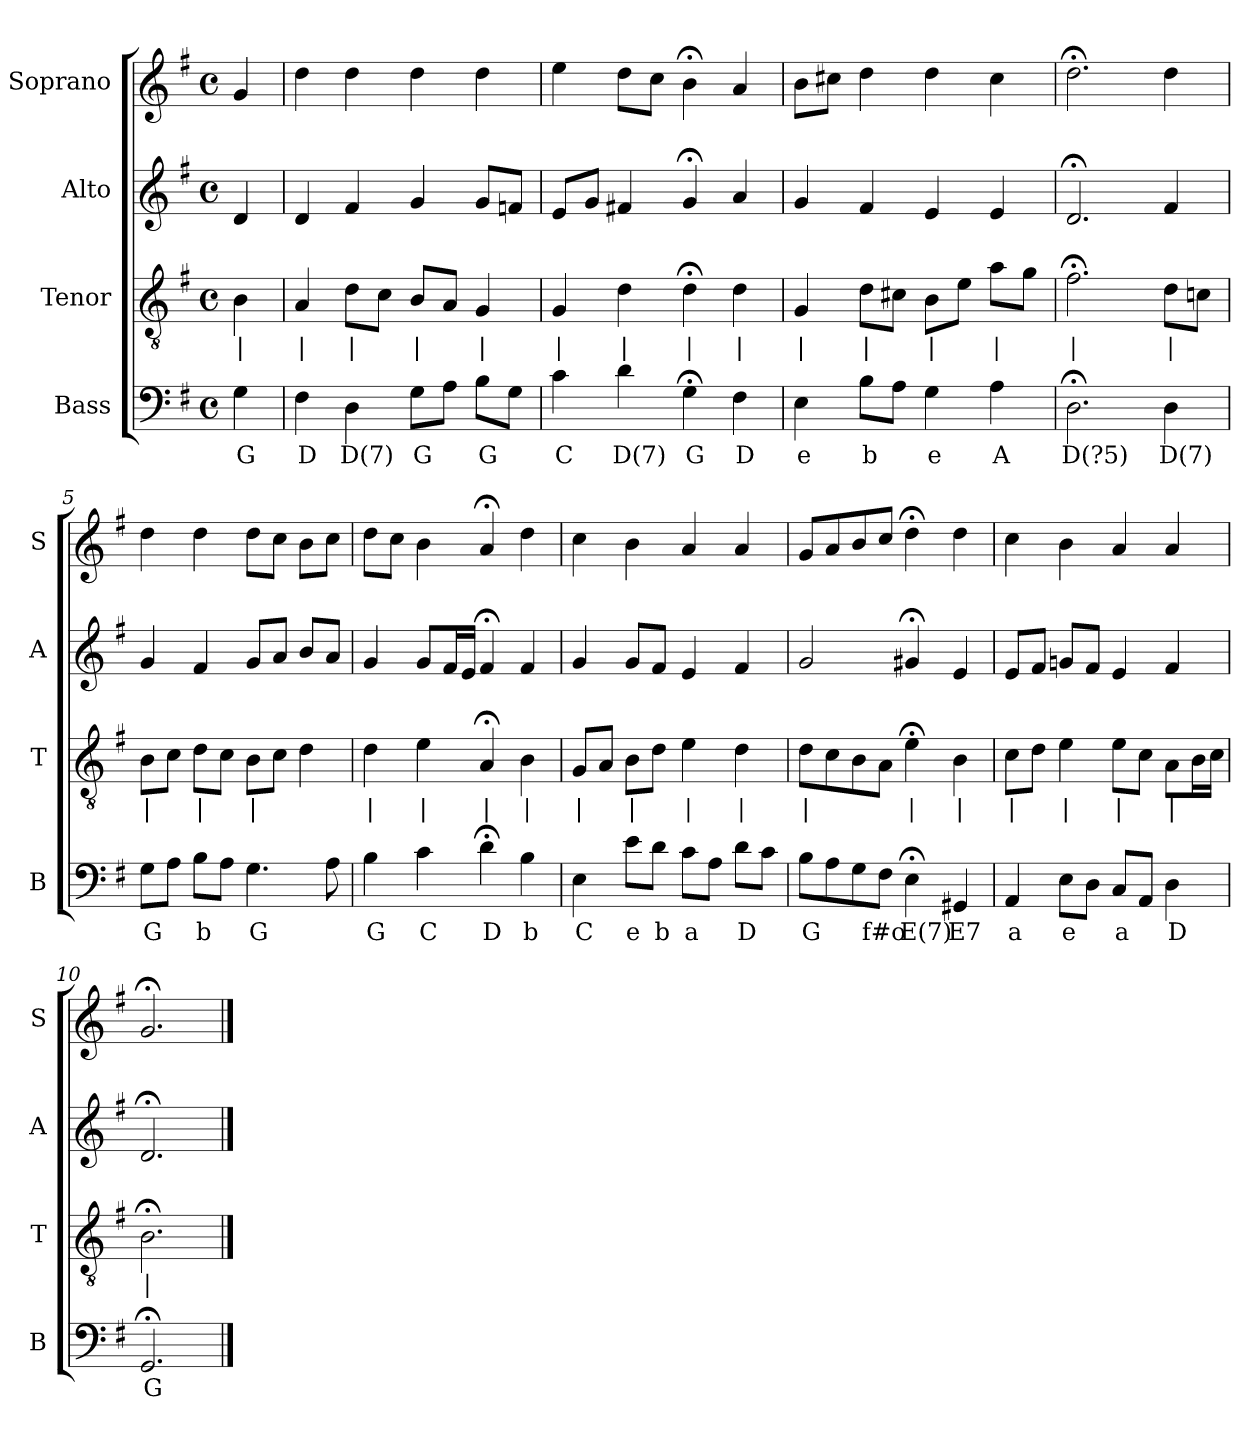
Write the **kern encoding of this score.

**kern	**text	**kern	**text	**kern	**kern
*part4	*part4	*part3	*part3	*part2	*part1
*staff4	*staff4	*staff3	*staff3	*staff2	*staff1
*I"Bass	*	*I"Tenor	*	*I"Alto	*I"Soprano
*I'B	*	*I'T	*	*I'A	*I'S
*clefF4	*	*clefGv2	*	*clefG2	*clefG2
*k[f#]	*	*k[f#]	*	*k[f#]	*k[f#]
*G:	*	*G:	*	*G:	*G:
*M4/4	*	*M4/4	*	*M4/4	*M4/4
*met(c)	*	*met(c)	*	*met(c)	*met(c)
*MM100	*	*MM100	*	*MM100	*MM100
=	=	=	=	=	=
4G	G	4B	|	4d	4g
=1	=1	=1	=1	=1	=1
4F#	D	4A	|	4d	4dd
4D	D(7)	8dL	|	4f#	4dd
.	.	8cJ	.	.	.
8GL	G	8BL	|	4g	4dd
8AJ	.	8AJ	.	.	.
8BL	G	4G	|	8gL	4dd
8GJ	.	.	.	8fnJ	.
=2	=2	=2	=2	=2	=2
4c	C	4G	|	8eL	4ee
.	.	.	.	8gJ	.
4d	D(7)	4d	|	4f#X	8ddL
.	.	.	.	.	8ccJ
4G;<	G	4d;<	|	4g;<	4b;<
4F#	D	4d	|	4a	4a
=3	=3	=3	=3	=3	=3
4E	e	4G	|	4g	8bL
.	.	.	.	.	8cc#XJ
8BL	b	8dL	|	4f#	4dd
8AJ	.	8c#XJ	.	.	.
4G	e	8BL	|	4e	4dd
.	.	8eJ	.	.	.
4A	A	8aL	|	4e	4cc#
.	.	8gJ	.	.	.
=4	=4	=4	=4	=4	=4
2.D;<	D(?5)	2.f#;<	|	2.d;<	2.dd;<
4D	D(7)	8dL	|	4f#	4dd
.	.	8cnJ	.	.	.
=5	=5	=5	=5	=5	=5
8GL	G	8BL	|	4g	4dd
8AJ	.	8cJ	.	.	.
8BL	b	8dL	|	4f#	4dd
8AJ	.	8cJ	.	.	.
4.G	G	8BL	|	8gL	8ddL
.	.	8cJ	.	8aJ	8ccJ
.	.	4d	.	8bL	8bL
8A	.	.	.	8aJ	8ccJ
=6	=6	=6	=6	=6	=6
4B	G	4d	|	4g	8ddL
.	.	.	.	.	8ccJ
4c	C	4e	|	8gL	4b
.	.	.	.	16f#L	.
.	.	.	.	16eJJ	.
4d;<	D	4A;<	|	4f#;<	4a;<
4B	b	4B	|	4f#	4dd
=7	=7	=7	=7	=7	=7
4E	C	8GL	|	4g	4cc
.	.	8AJ	.	.	.
8eL	e	8BL	|	8gL	4b
8dJ	b	8dJ	.	8f#J	.
8cL	a	4e	|	4e	4a
8AJ	.	.	.	.	.
8dL	D	4d	|	4f#	4a
8cJ	.	.	.	.	.
=8	=8	=8	=8	=8	=8
8BL	G	8dL	|	2g	8gL
8A	.	8c	.	.	8a
8G	.	8B	.	.	8b
8F#J	f#o	8AJ	.	.	8ccJ
4E;<	E(7)	4e;<	|	4g#X;<	4dd;<
4GG#X	E7	4B	|	4e	4dd
=9	=9	=9	=9	=9	=9
4AA	a	8cL	|	8eL	4cc
.	.	8dJ	.	8f#J	.
8EL	e	4e	|	8gnL	4b
8DJ	.	.	.	8f#J	.
8CL	a	8eL	|	4e	4a
8AAJ	.	8cJ	.	.	.
4D	D	8AL	|	4f#	4a
.	.	16BL	.	.	.
.	.	16cJJ	.	.	.
=10	=10	=10	=10	=10	=10
2.GG;<	G	2.B;<	|	2.d;<	2.g;<
==	==	==	==	==	==
*-	*-	*-	*-	*-	*-
